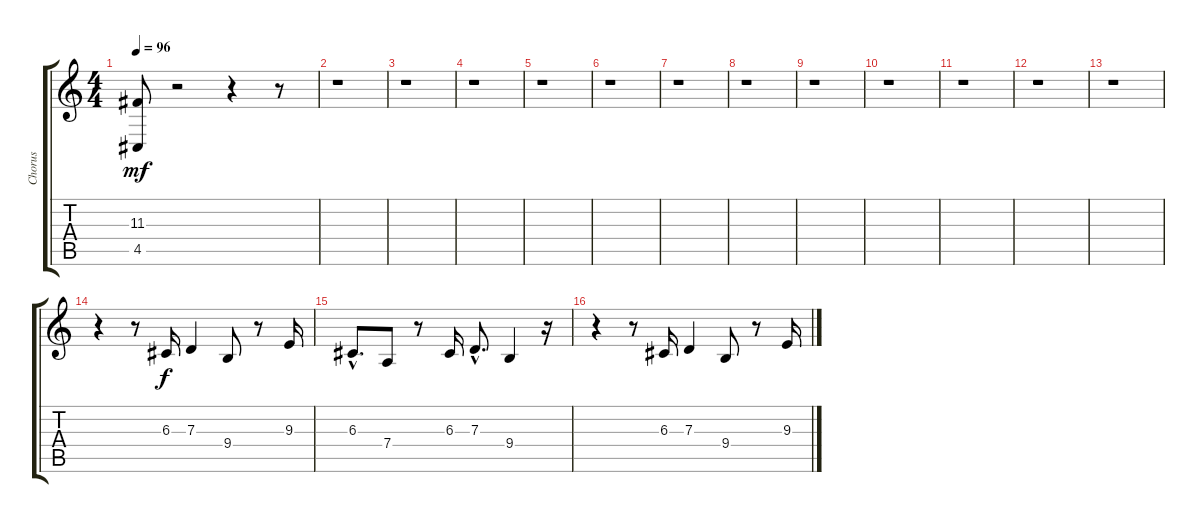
\track ("Chorus" "Chorus") {instrument choiraahs}
\staff {score tabs}
\tuning (E4 B3 G3 D3 A2 E2) {hide}
\ts (4 4)
\tempo 96
\clef g2
\ks c
(11.3 4.5).8{dy mf} r.2 r.4 r.8 |
r.1 |
r.1 |
r.1 |
r.1 |
r.1 |
r.1 |
r.1 |
r.1 |
r.1 |
r.1 |
r.1 |
r.1 |
r.4{volume 12 instrument choiraahs} r.8 6.3.16{dy f} 7.3.4 9.4.8 r.8 9.3.16 |
6.3{hac}.8{d volume 13} 7.4.8 r.8 6.3.16 7.3{hac}.8{d} 9.4.4 r.16 |
r.4{volume 12 instrument choiraahs} r.8 6.3.16 7.3.4 9.4.8 r.8 9.3.16
